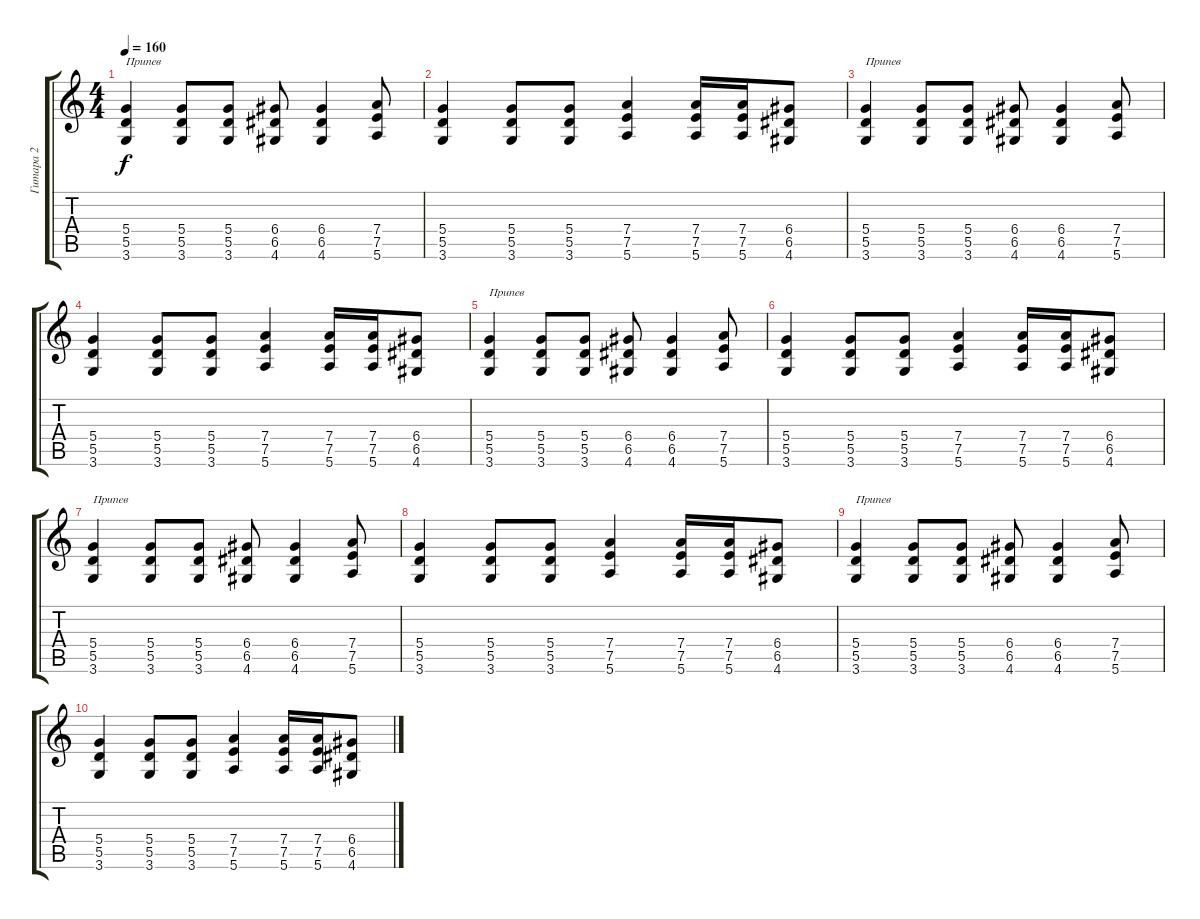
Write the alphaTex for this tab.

\track ("Гитара 2" "Гитара 2") {instrument distortionguitar}
\staff {score tabs}
\tuning (E4 B3 G3 D3 A2 E2) {hide}
\ts (4 4)
\tempo 160
\clef g2
\ks c
(5.4 5.5 3.6).4{txt "Припев" dy f} (5.4 5.5 3.6).8 (5.4 5.5 3.6).8 (6.4 6.5 4.6).8 (6.4 6.5 4.6).4 (7.4 7.5 5.6).8 |
(5.4 5.5 3.6).4 (5.4 5.5 3.6).8 (5.4 5.5 3.6).8 (7.4 7.5 5.6).4 (7.4 7.5 5.6).16 (7.4 7.5 5.6).16 (6.4 6.5 4.6).8 |
(5.4 5.5 3.6).4{txt "Припев"} (5.4 5.5 3.6).8 (5.4 5.5 3.6).8 (6.4 6.5 4.6).8 (6.4 6.5 4.6).4 (7.4 7.5 5.6).8 |
(5.4 5.5 3.6).4 (5.4 5.5 3.6).8 (5.4 5.5 3.6).8 (7.4 7.5 5.6).4 (7.4 7.5 5.6).16 (7.4 7.5 5.6).16 (6.4 6.5 4.6).8 |
(5.4 5.5 3.6).4{txt "Припев"} (5.4 5.5 3.6).8 (5.4 5.5 3.6).8 (6.4 6.5 4.6).8 (6.4 6.5 4.6).4 (7.4 7.5 5.6).8 |
(5.4 5.5 3.6).4 (5.4 5.5 3.6).8 (5.4 5.5 3.6).8 (7.4 7.5 5.6).4 (7.4 7.5 5.6).16 (7.4 7.5 5.6).16 (6.4 6.5 4.6).8 |
(5.4 5.5 3.6).4{txt "Припев"} (5.4 5.5 3.6).8 (5.4 5.5 3.6).8 (6.4 6.5 4.6).8 (6.4 6.5 4.6).4 (7.4 7.5 5.6).8 |
(5.4 5.5 3.6).4 (5.4 5.5 3.6).8 (5.4 5.5 3.6).8 (7.4 7.5 5.6).4 (7.4 7.5 5.6).16 (7.4 7.5 5.6).16 (6.4 6.5 4.6).8 |
(5.4 5.5 3.6).4{txt "Припев"} (5.4 5.5 3.6).8 (5.4 5.5 3.6).8 (6.4 6.5 4.6).8 (6.4 6.5 4.6).4 (7.4 7.5 5.6).8 |
(5.4 5.5 3.6).4 (5.4 5.5 3.6).8 (5.4 5.5 3.6).8 (7.4 7.5 5.6).4 (7.4 7.5 5.6).16 (7.4 7.5 5.6).16 (6.4 6.5 4.6).8
